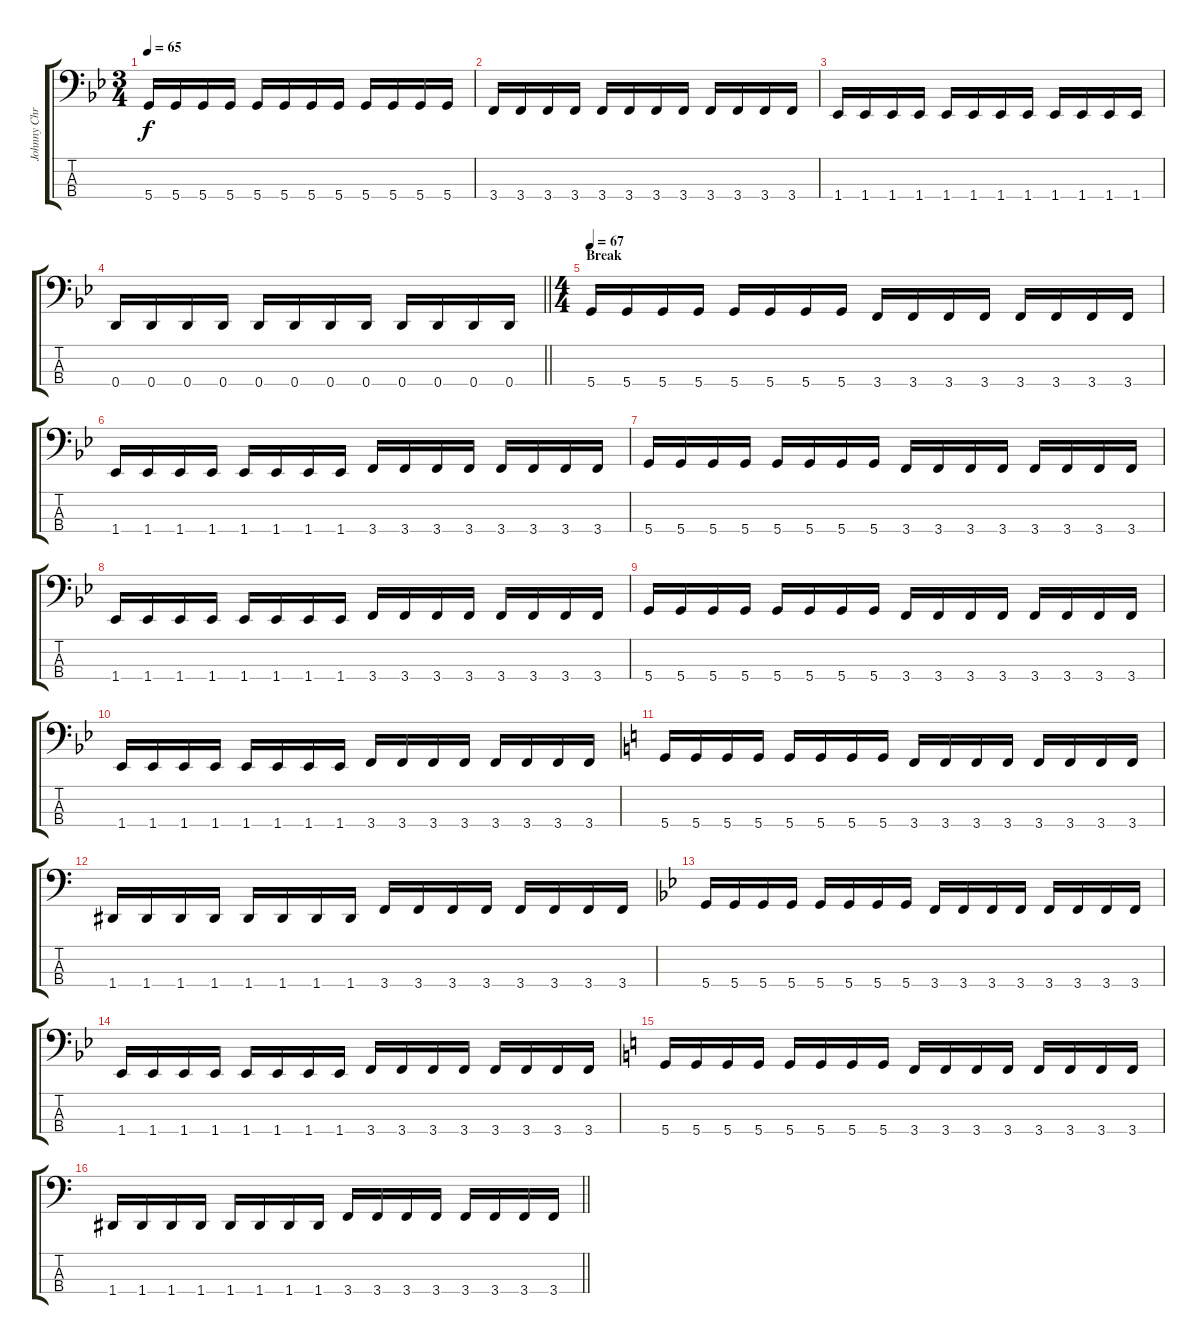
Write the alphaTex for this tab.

\track ("Johnny Christ" "Johnny Chr") {instrument electricbassfinger}
\staff {score tabs}
\tuning (G2 D2 A1 D1) {hide}
\ts (3 4)
\tempo 65
\clef f4
\ks bb
5.4.16{dy f} 5.4.16 5.4.16 5.4.16 5.4.16 5.4.16 5.4.16 5.4.16 5.4.16 5.4.16 5.4.16 5.4.16 |
3.4.16 3.4.16 3.4.16 3.4.16 3.4.16 3.4.16 3.4.16 3.4.16 3.4.16 3.4.16 3.4.16 3.4.16 |
1.4.16{volume 16} 1.4.16 1.4.16 1.4.16 1.4.16 1.4.16 1.4.16 1.4.16 1.4.16 1.4.16 1.4.16 1.4.16 |
\barLineRight lightlight
0.4.16 0.4.16 0.4.16 0.4.16 0.4.16 0.4.16 0.4.16 0.4.16 0.4.16 0.4.16 0.4.16 0.4.16 |
\ts (4 4)
\section ("" "Break")
\tempo 67
5.4.16 5.4.16 5.4.16 5.4.16 5.4.16 5.4.16 5.4.16 5.4.16 3.4.16 3.4.16 3.4.16 3.4.16 3.4.16 3.4.16 3.4.16 3.4.16 |
1.4.16 1.4.16 1.4.16 1.4.16 1.4.16 1.4.16 1.4.16 1.4.16 3.4.16 3.4.16 3.4.16 3.4.16 3.4.16 3.4.16 3.4.16 3.4.16 |
5.4.16 5.4.16 5.4.16 5.4.16 5.4.16 5.4.16 5.4.16 5.4.16 3.4.16 3.4.16 3.4.16 3.4.16 3.4.16 3.4.16 3.4.16 3.4.16 |
1.4.16 1.4.16 1.4.16 1.4.16 1.4.16 1.4.16 1.4.16 1.4.16 3.4.16 3.4.16 3.4.16 3.4.16 3.4.16 3.4.16 3.4.16 3.4.16 |
5.4.16 5.4.16 5.4.16 5.4.16 5.4.16 5.4.16 5.4.16 5.4.16 3.4.16 3.4.16 3.4.16 3.4.16 3.4.16 3.4.16 3.4.16 3.4.16 |
1.4.16 1.4.16 1.4.16 1.4.16 1.4.16 1.4.16 1.4.16 1.4.16 3.4.16 3.4.16 3.4.16 3.4.16 3.4.16 3.4.16 3.4.16 3.4.16 |
\ks c
5.4.16 5.4.16 5.4.16 5.4.16 5.4.16 5.4.16 5.4.16 5.4.16 3.4.16 3.4.16 3.4.16 3.4.16 3.4.16 3.4.16 3.4.16 3.4.16 |
1.4.16 1.4.16 1.4.16 1.4.16 1.4.16 1.4.16 1.4.16 1.4.16 3.4.16 3.4.16 3.4.16 3.4.16 3.4.16 3.4.16 3.4.16 3.4.16 |
\ks bb
5.4.16 5.4.16 5.4.16 5.4.16 5.4.16 5.4.16 5.4.16 5.4.16 3.4.16 3.4.16 3.4.16 3.4.16 3.4.16 3.4.16 3.4.16 3.4.16 |
1.4.16 1.4.16 1.4.16 1.4.16 1.4.16 1.4.16 1.4.16 1.4.16 3.4.16 3.4.16 3.4.16 3.4.16 3.4.16 3.4.16 3.4.16 3.4.16 |
\ks c
5.4.16 5.4.16 5.4.16 5.4.16 5.4.16 5.4.16 5.4.16 5.4.16 3.4.16 3.4.16 3.4.16 3.4.16 3.4.16 3.4.16 3.4.16 3.4.16 |
\barLineRight lightlight
1.4.16 1.4.16 1.4.16 1.4.16 1.4.16 1.4.16 1.4.16 1.4.16 3.4.16 3.4.16 3.4.16 3.4.16 3.4.16 3.4.16 3.4.16 3.4.16
